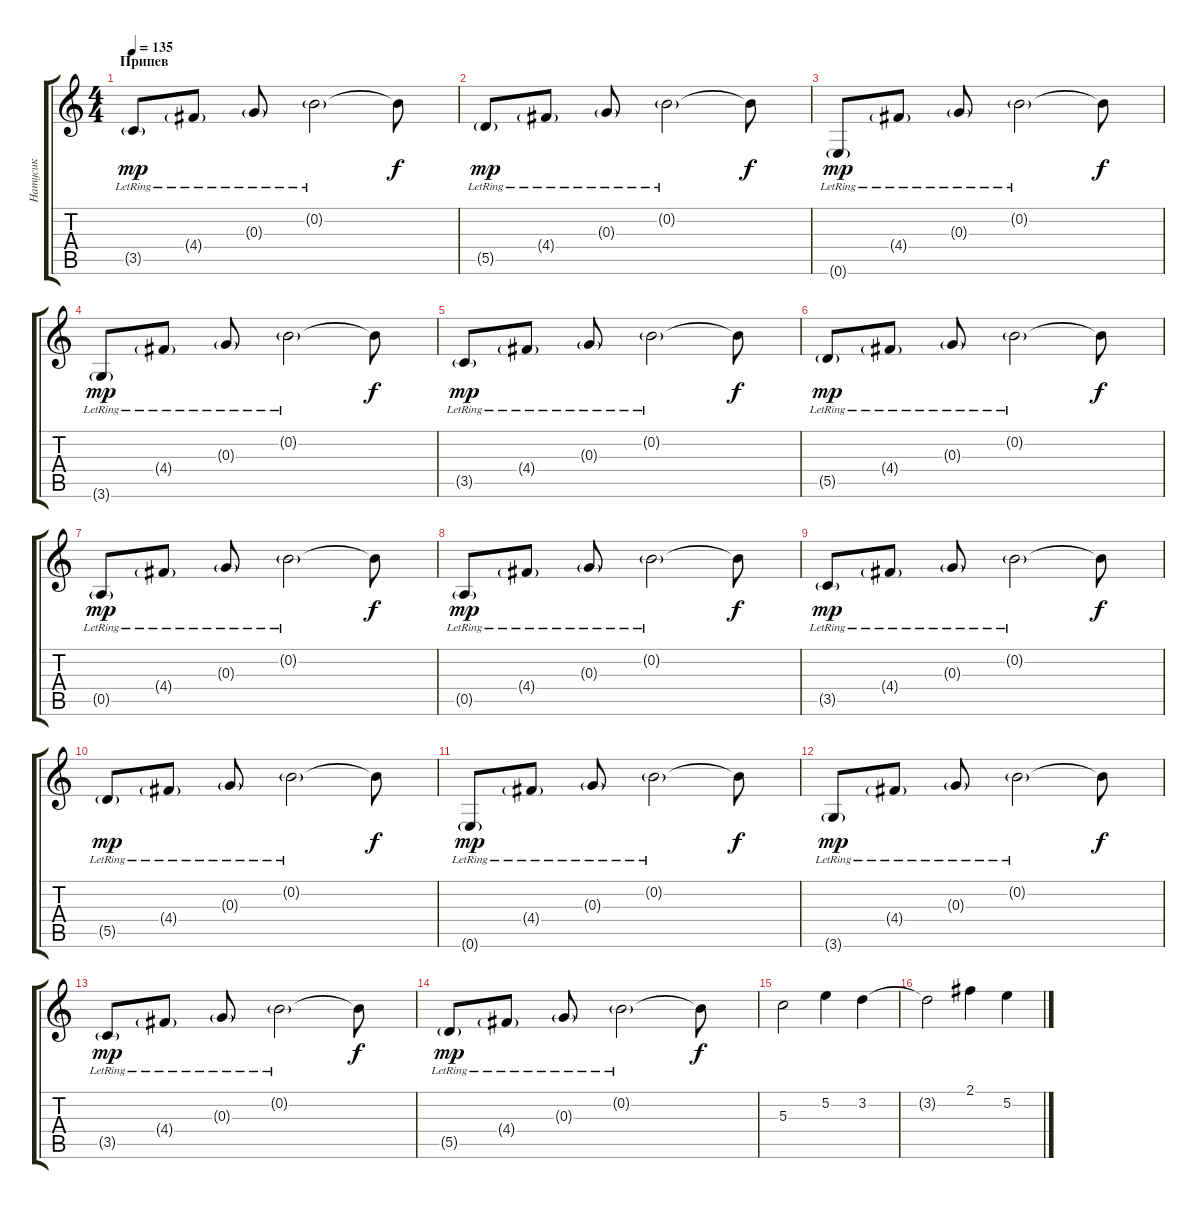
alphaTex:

\track ("Натусик" "Натусик") {instrument electricguitarclean}
\staff {score tabs}
\tuning (E4 B3 G3 D3 A2 E2) {hide}
\ts (4 4)
\section ("" "Припев")
\tempo 135
\clef g2
\ks c
3.5{g lr}.8{dy mp instrument electricguitarclean} 4.4{g lr}.8 0.3{g lr}.8 0.2{g lr}.2 0.2{t}.8{dy f} |
5.5{g lr}.8{dy mp} 4.4{g lr}.8 0.3{g lr}.8 0.2{g lr}.2 0.2{t}.8{dy f} |
0.6{g lr}.8{dy mp} 4.4{g lr}.8 0.3{g lr}.8 0.2{g lr}.2 0.2{t}.8{dy f} |
3.6{g lr}.8{dy mp} 4.4{g lr}.8 0.3{g lr}.8 0.2{g lr}.2 0.2{t}.8{dy f} |
3.5{g lr}.8{dy mp} 4.4{g lr}.8 0.3{g lr}.8 0.2{g lr}.2 0.2{t}.8{dy f} |
5.5{g lr}.8{dy mp} 4.4{g lr}.8 0.3{g lr}.8 0.2{g lr}.2 0.2{t}.8{dy f} |
0.5{g lr}.8{dy mp} 4.4{g lr}.8 0.3{g lr}.8 0.2{g lr}.2 0.2{t}.8{dy f} |
0.5{g lr}.8{dy mp} 4.4{g lr}.8 0.3{g lr}.8 0.2{g lr}.2 0.2{t}.8{dy f} |
3.5{g lr}.8{dy mp} 4.4{g lr}.8 0.3{g lr}.8 0.2{g lr}.2 0.2{t}.8{dy f} |
5.5{g lr}.8{dy mp} 4.4{g lr}.8 0.3{g lr}.8 0.2{g lr}.2 0.2{t}.8{dy f} |
0.6{g lr}.8{dy mp} 4.4{g lr}.8 0.3{g lr}.8 0.2{g lr}.2 0.2{t}.8{dy f} |
3.6{g lr}.8{dy mp} 4.4{g lr}.8 0.3{g lr}.8 0.2{g lr}.2 0.2{t}.8{dy f} |
3.5{g lr}.8{dy mp} 4.4{g lr}.8 0.3{g lr}.8 0.2{g lr}.2 0.2{t}.8{dy f} |
5.5{g lr}.8{dy mp} 4.4{g lr}.8 0.3{g lr}.8 0.2{g lr}.2 0.2{t}.8{dy f} |
5.3.2{instrument overdrivenguitar} 5.2.4 3.2.4 |
3.2{t}.2 2.1.4 5.2.4
